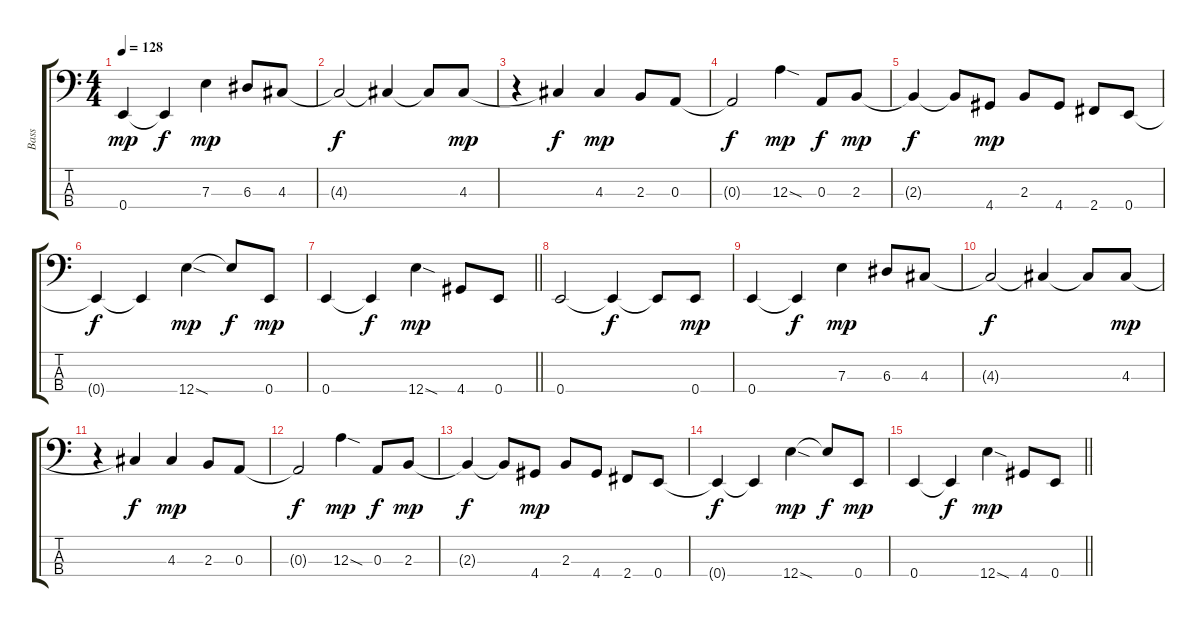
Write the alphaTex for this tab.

\track ("Bass" "Bass") {instrument electricbassfinger}
\staff {score tabs}
\tuning (G2 D2 A1 E1) {hide}
\ts (4 4)
\tempo 128
\clef f4
\ks c
0.4.4{dy mp} 0.4{t}.4{dy f} 7.3.4{dy mp} 6.3.8 4.3.8 |
4.3{t}.2{dy f} 4.3{t}.4 4.3{t}.8 4.3.8{dy mp} |
r.4 4.3{t}.4{dy f} 4.3.4{dy mp} 2.3.8 0.3.8 |
0.3{t}.2{dy f} 12.3{sod}.4{dy mp} 0.3.8{dy f} 2.3.8{dy mp} |
2.3{t}.4{dy f} 2.3{t}.8 4.4.8{dy mp} 2.3.8 4.4.8 2.4.8 0.4.8 |
0.4{t}.4{dy f} 0.4{t}.4 12.4{sod}.4{dy mp} 12.4{t}.8{dy f} 0.4.8{dy mp} |
\barLineRight lightlight
0.4.4 0.4{t}.4{dy f} 12.4{sod}.4{dy mp} 4.4.8 0.4.8 |
0.4.2 0.4{t}.4{dy f} 0.4{t}.8 0.4.8{dy mp} |
0.4.4 0.4{t}.4{dy f} 7.3.4{dy mp} 6.3.8 4.3.8 |
4.3{t}.2{dy f} 4.3{t}.4 4.3{t}.8 4.3.8{dy mp} |
r.4 4.3{t}.4{dy f} 4.3.4{dy mp} 2.3.8 0.3.8 |
0.3{t}.2{dy f} 12.3{sod}.4{dy mp} 0.3.8{dy f} 2.3.8{dy mp} |
2.3{t}.4{dy f} 2.3{t}.8 4.4.8{dy mp} 2.3.8 4.4.8 2.4.8 0.4.8 |
0.4{t}.4{dy f} 0.4{t}.4 12.4{sod}.4{dy mp} 12.4{t}.8{dy f} 0.4.8{dy mp} |
\barLineRight lightlight
0.4.4 0.4{t}.4{dy f} 12.4{sod}.4{dy mp} 4.4.8 0.4.8
